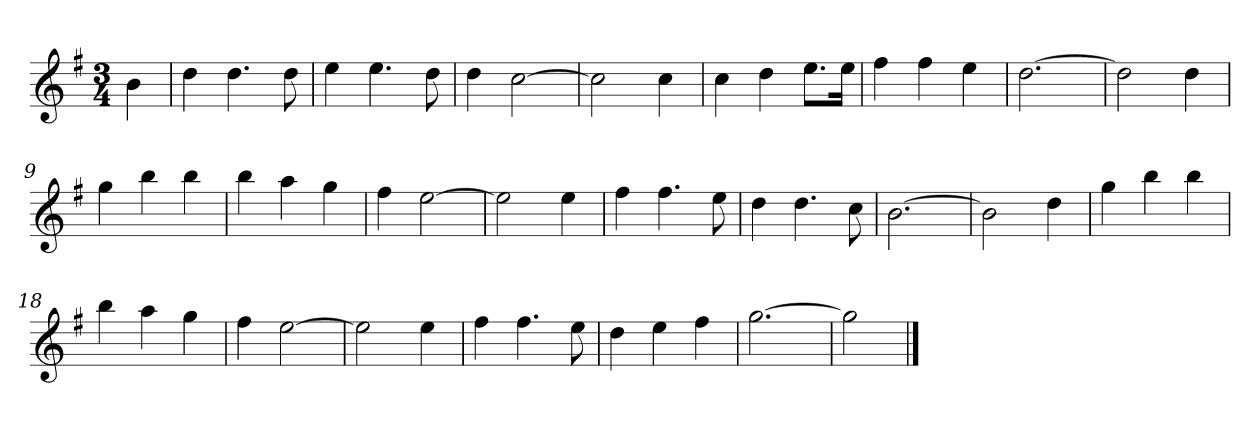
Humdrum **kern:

**kern
*part1
*staff1
*k[f#]
*M3/4
*MM120
=
4b
=1
4dd
4.dd
8dd
=2
4ee
4.ee
8dd
=3
4dd
[2cc
=4
2cc]
4cc
=5
4cc
4dd
8.eeL
16eeJk
=6
4ff#
4ff#
4ee
=7
[2.dd
=8
2dd]
4dd
=9
4gg
4bb
4bb
=10
4bb
4aa
4gg
=11
4ff#
[2ee
=12
2ee]
4ee
=13
4ff#
4.ff#
8ee
=14
4dd
4.dd
8cc
=15
[2.b
=16
2b]
4dd
=17
4gg
4bb
4bb
=18
4bb
4aa
4gg
=19
4ff#
[2ee
=20
2ee]
4ee
=21
4ff#
4.ff#
8ee
=22
4dd
4ee
4ff#
=23
[2.gg
=24
2gg]
==
*-
